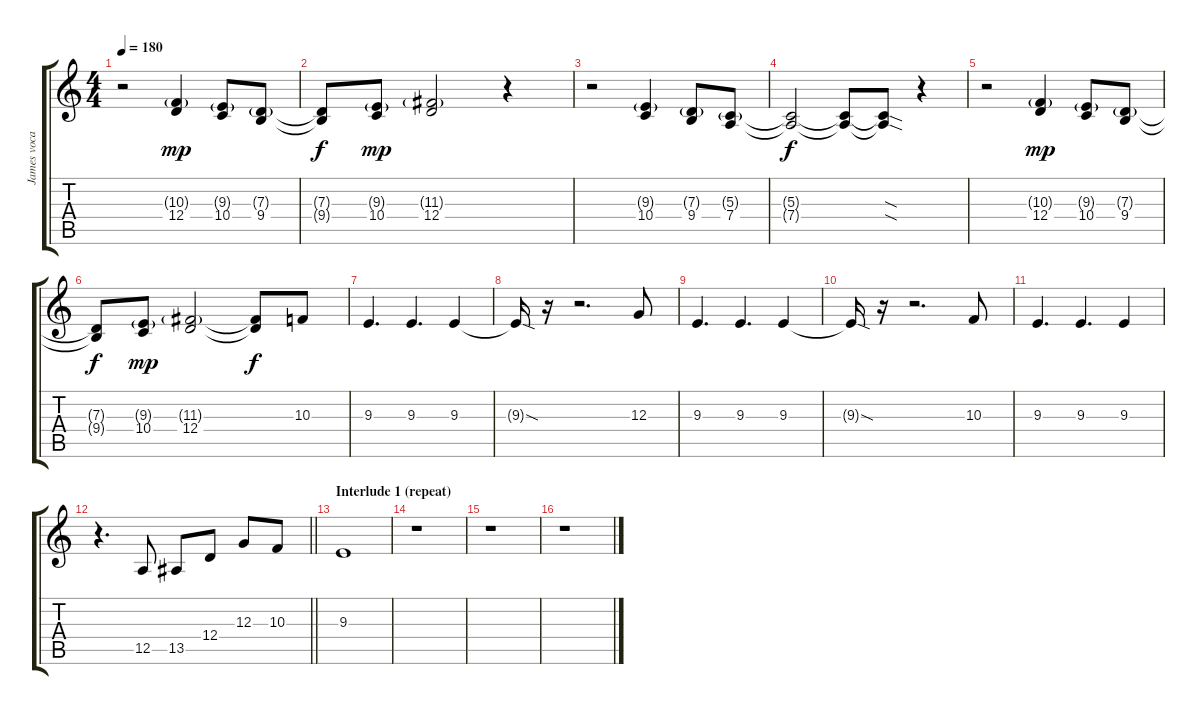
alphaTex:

\track ("James vocal" "James voca") {instrument oboe}
\staff {score tabs}
\tuning (E4 B3 G3 D3 A2 E2) {hide}
\ts (4 4)
\tempo 180
\clef g2
\ks c
r.2{dy f} (10.3{g} 12.4).4{dy mp} (9.3{g} 10.4).8 (7.3{g} 9.4).8 |
(7.3{t} 9.4{t}).8{dy f} (9.3{g} 10.4).8{dy mp} (11.3{g} 12.4).2 r.4 |
r.2 (9.3{g} 10.4).4 (7.3{g} 9.4).8 (5.3{g} 7.4).8 |
(5.3{t} 7.4{t}).2{dy f} (5.3{t} 7.4{t}).8 (5.3{sod t} 7.4{sod t}).8 r.4 |
r.2 (10.3{g} 12.4).4{dy mp} (9.3{g} 10.4).8 (7.3{g} 9.4).8 |
(7.3{t} 9.4{t}).8{dy f} (9.3{g} 10.4).8{dy mp} (11.3{g} 12.4).2 (11.3{t} 12.4{t}).8{dy f} 10.3.8 |
9.3.4{d} 9.3.4{d} 9.3.4 |
9.3{sod t}.16 r.16 r.2{d} 12.3.8 |
9.3.4{d} 9.3.4{d} 9.3.4 |
9.3{sod t}.16 r.16 r.2{d} 10.3.8 |
9.3.4{d} 9.3.4{d} 9.3.4 |
\barLineRight lightlight
r.4{d} 12.5.8 13.5.8 12.4.8 12.3.8 10.3.8 |
\section ("" "Interlude 1 (repeat)")
9.3.1 |
r.1 |
r.1 |
r.1
